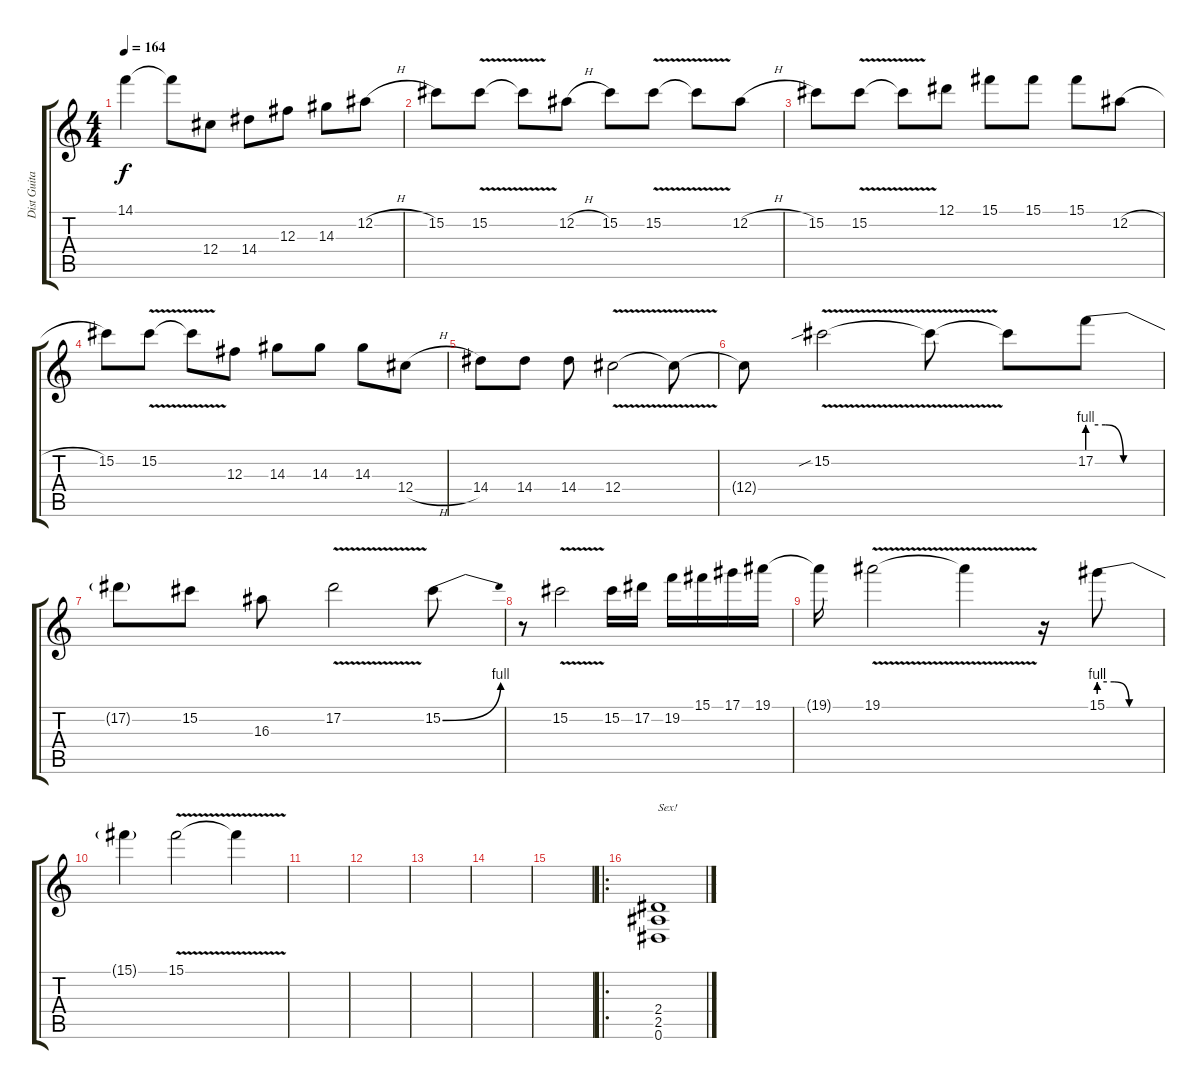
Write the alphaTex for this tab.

\track ("Dist Guitar" "Dist Guita") {instrument distortionguitar}
\staff {score tabs}
\tuning (Eb4 Bb3 Gb3 Db3 Ab2 Eb2) {hide}
\ts (4 4)
\tempo 164
\clef g2
\ks c
14.1{t}.4{dy f} 14.1{t}.8 12.4.8 14.4.8 12.3.8 14.3.8 12.2{h}.8 |
15.2.8 15.2{v}.8 15.2{t}.8 12.2{h}.8 15.2.8 15.2{v}.8 15.2{t}.8 12.2{h}.8 |
15.2.8 15.2{v}.8 15.2{t}.8 12.1.8 15.1.8 15.1.8 15.1.8 12.2{h}.8 |
15.2.8 15.2{v}.8 15.2{t}.8 12.3.8 14.3.8 14.3.8 14.3.8 12.4{h}.8 |
14.4.8 14.4.8 14.4.8 12.4{v}.2 12.4{t}.8 |
12.4{t}.8 15.2{v sib}.2 15.2{t}.8 15.2{t}.8 17.2{be (custom 0 4 15 4 30 0 60 0)}.8 |
17.2{t}.8 15.2.8 16.3.8 17.2{v}.2 15.2{be (bend 0 0 60 4)}.8 |
r.8 15.2{v}.2 15.2.16 17.2.16 19.2.16 15.1.16 17.1.16 19.1.16 |
19.1{t}.16 19.1{v}.2 19.1{t}.4 r.16 15.1{be (custom 0 4 15 4 30 0 60 0)}.8 |
15.1{t}.4 15.1{v}.2 15.1{t}.4 |
|
|
|
|
|
\ro
(2.4 2.5 0.6).1{txt "Sex!"}
